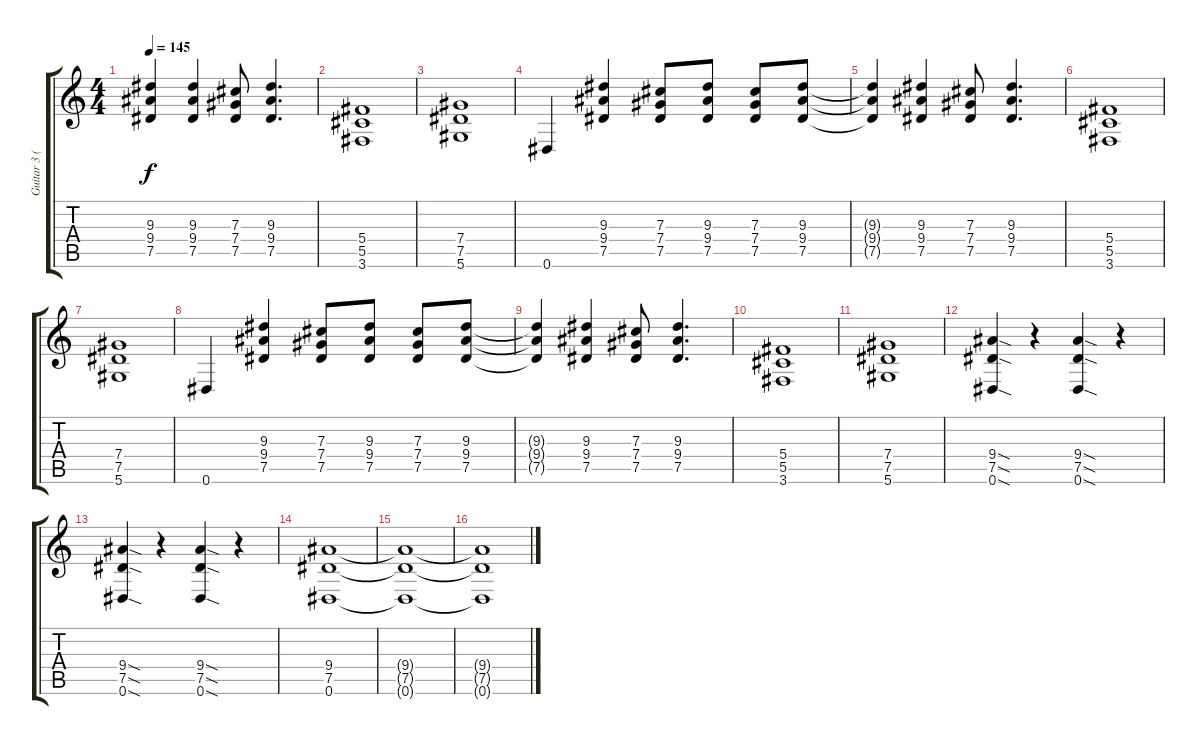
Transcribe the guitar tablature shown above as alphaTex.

\track ("Guitar 3 (Izzy)" "Guitar 3 (") {instrument distortionguitar}
\staff {score tabs}
\tuning (Eb4 Bb3 Gb3 Db3 Ab2 Eb2) {hide}
\ts (4 4)
\tempo 145
\clef g2
\ks c
(9.3{t} 9.4{t} 7.5{t}).4{dy f} (9.3 9.4 7.5).4 (7.3 7.4 7.5).8 (9.3 9.4 7.5).4{d} |
(5.4 5.5 3.6).1 |
(7.4 7.5 5.6).1 |
0.6.4 (9.3 9.4 7.5).4 (7.3 7.4 7.5).8 (9.3 9.4 7.5).8 (7.3 7.4 7.5).8 (9.3 9.4 7.5).8 |
(9.3{t} 9.4{t} 7.5{t}).4 (9.3 9.4 7.5).4 (7.3 7.4 7.5).8 (9.3 9.4 7.5).4{d} |
(5.4 5.5 3.6).1 |
(7.4 7.5 5.6).1 |
0.6.4 (9.3 9.4 7.5).4 (7.3 7.4 7.5).8 (9.3 9.4 7.5).8 (7.3 7.4 7.5).8 (9.3 9.4 7.5).8 |
(9.3{t} 9.4{t} 7.5{t}).4 (9.3 9.4 7.5).4 (7.3 7.4 7.5).8 (9.3 9.4 7.5).4{d} |
(5.4 5.5 3.6).1 |
(7.4 7.5 5.6).1 |
(9.4{sod} 7.5{sod} 0.6{sod}).4 r.4 (9.4{sod} 7.5{sod} 0.6{sod}).4 r.4 |
(9.4{sod} 7.5{sod} 0.6{sod}).4 r.4 (9.4{sod} 7.5{sod} 0.6{sod}).4 r.4 |
(9.4 7.5 0.6).1 |
(9.4{t} 7.5{t} 0.6{t}).1 |
(9.4{t} 7.5{t} 0.6{t}).1
